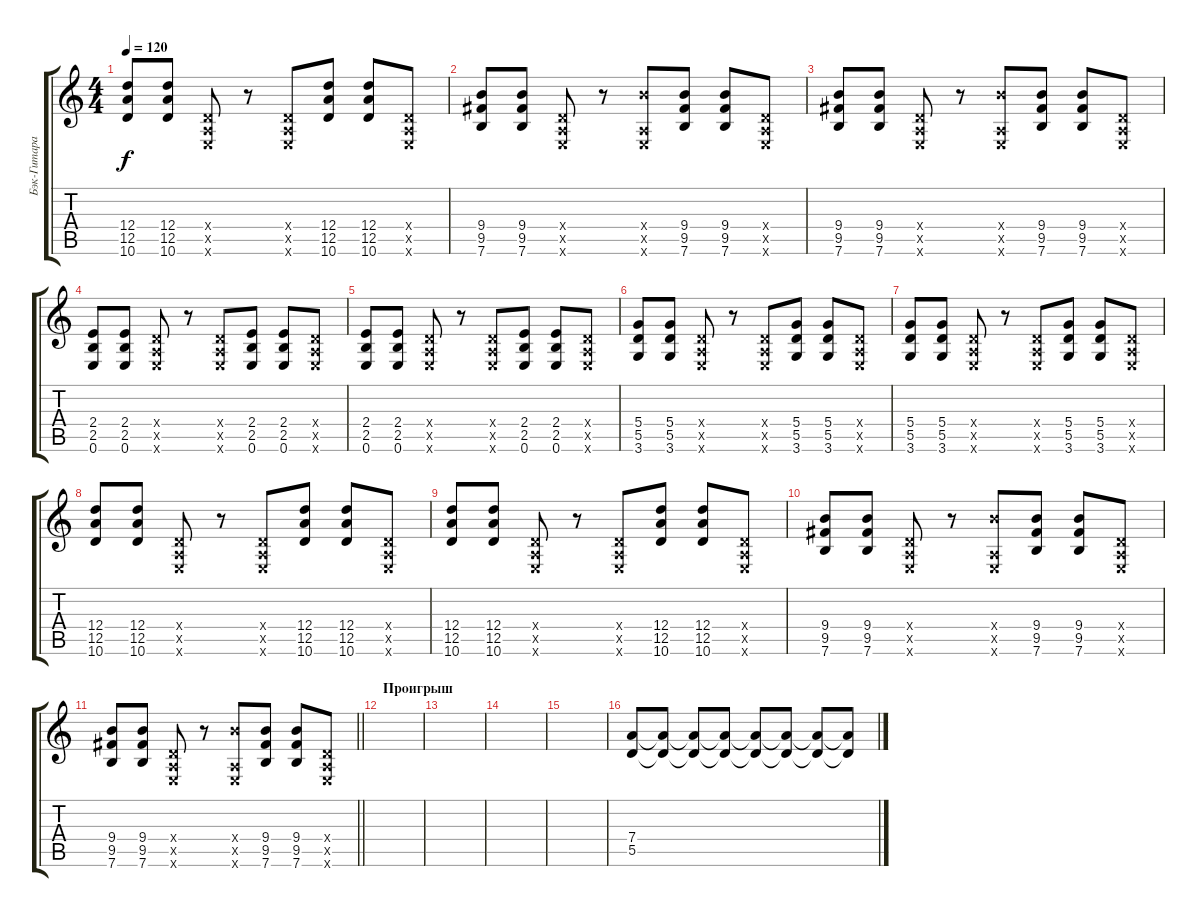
\track ("Бэк-Гитара" "Бэк-Гитара") {instrument distortionguitar}
\staff {score tabs}
\tuning (E4 B3 G3 D3 A2 E2) {hide}
\ts (4 4)
\tempo 120
\clef g2
\ks c
(12.4 12.5 10.6).8{dy f} (12.4 12.5 10.6).8 (0.4{x} 0.5{x} 0.6{x}).8 r.8 (0.4{x} 0.5{x} 0.6{x}).8 (12.4 12.5 10.6).8 (12.4 12.5 10.6).8 (0.4{x} 0.5{x} 0.6{x}).8 |
(9.4 9.5 7.6).8 (9.4 9.5 7.6).8 (0.4{x} 0.5{x} 0.6{x}).8 r.8 (9.4{x} 0.5{x} 0.6{x}).8 (9.4 9.5 7.6).8 (9.4 9.5 7.6).8 (0.4{x} 0.5{x} 0.6{x}).8 |
(9.4 9.5 7.6).8 (9.4 9.5 7.6).8 (0.4{x} 0.5{x} 0.6{x}).8 r.8 (9.4{x} 0.5{x} 0.6{x}).8 (9.4 9.5 7.6).8 (9.4 9.5 7.6).8 (0.4{x} 0.5{x} 0.6{x}).8 |
(2.4 2.5 0.6).8 (2.4 2.5 0.6).8 (0.4{x} 0.5{x} 0.6{x}).8 r.8 (0.4{x} 0.5{x} 0.6{x}).8 (2.4 2.5 0.6).8 (2.4 2.5 0.6).8 (0.4{x} 0.5{x} 0.6{x}).8 |
(2.4 2.5 0.6).8 (2.4 2.5 0.6).8 (0.4{x} 0.5{x} 0.6{x}).8 r.8 (0.4{x} 0.5{x} 0.6{x}).8 (2.4 2.5 0.6).8 (2.4 2.5 0.6).8 (0.4{x} 0.5{x} 0.6{x}).8 |
(5.4 5.5 3.6).8 (5.4 5.5 3.6).8 (0.4{x} 0.5{x} 0.6{x}).8 r.8 (0.4{x} 0.5{x} 0.6{x}).8 (5.4 5.5 3.6).8 (5.4 5.5 3.6).8 (0.4{x} 0.5{x} 0.6{x}).8 |
(5.4 5.5 3.6).8 (5.4 5.5 3.6).8 (0.4{x} 0.5{x} 0.6{x}).8 r.8 (0.4{x} 0.5{x} 0.6{x}).8 (5.4 5.5 3.6).8 (5.4 5.5 3.6).8 (0.4{x} 0.5{x} 0.6{x}).8 |
(12.4 12.5 10.6).8 (12.4 12.5 10.6).8 (0.4{x} 0.5{x} 0.6{x}).8 r.8 (0.4{x} 0.5{x} 0.6{x}).8 (12.4 12.5 10.6).8 (12.4 12.5 10.6).8 (0.4{x} 0.5{x} 0.6{x}).8 |
(12.4 12.5 10.6).8 (12.4 12.5 10.6).8 (0.4{x} 0.5{x} 0.6{x}).8 r.8 (0.4{x} 0.5{x} 0.6{x}).8 (12.4 12.5 10.6).8 (12.4 12.5 10.6).8 (0.4{x} 0.5{x} 0.6{x}).8 |
(9.4 9.5 7.6).8 (9.4 9.5 7.6).8 (0.4{x} 0.5{x} 0.6{x}).8 r.8 (9.4{x} 0.5{x} 0.6{x}).8 (9.4 9.5 7.6).8 (9.4 9.5 7.6).8 (0.4{x} 0.5{x} 0.6{x}).8 |
\barLineRight lightlight
(9.4 9.5 7.6).8 (9.4 9.5 7.6).8 (0.4{x} 0.5{x} 0.6{x}).8 r.8 (9.4{x} 0.5{x} 0.6{x}).8 (9.4 9.5 7.6).8 (9.4 9.5 7.6).8 (0.4{x} 0.5{x} 0.6{x}).8 |
\section ("" "Проигрыш")
|
|
|
|
(7.4 5.5).8 (7.4{t} 5.5{t}).8 (7.4{t} 5.5{t}).8 (7.4{t} 5.5{t}).8 (7.4{t} 5.5{t}).8 (7.4{t} 5.5{t}).8 (7.4{t} 5.5{t}).8 (7.4{t} 5.5{t}).8
